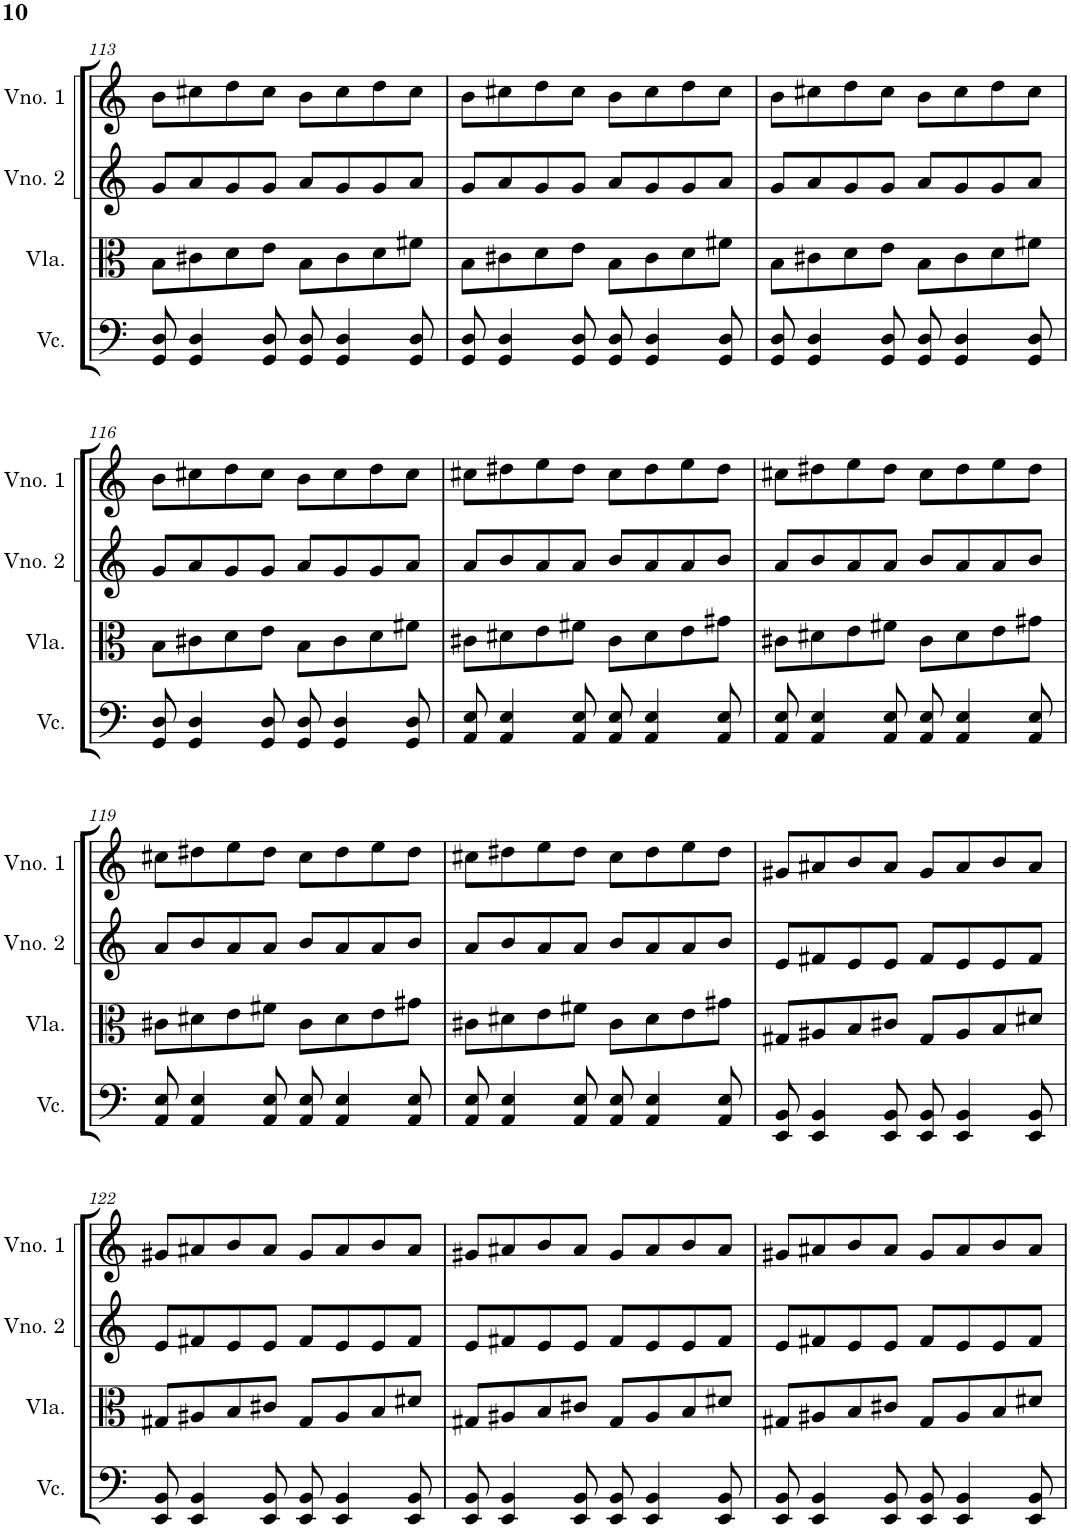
**kern	**kern	**kern	**kern
*part4	*part3	*part2	*part1
*staff4	*staff3	*staff2	*staff1
*I"Violoncelo	*I"Viola	*I"Violino 2	*I"Violino 1
*I'Vc.	*I'Vla.	*I'Vno. 2	*I'Vno. 1
!!LO:PB:g=z
*clefF4	*clefC3	*clefG2	*clefG2
*k[]	*k[]	*k[]	*k[]
*M4/4	*M4/4	*M4/4	*M4/4
=113	=113	=113	=113
8GG/ 8D/	8B\L	8g/L	8b\L
4GG/ 4D/	8c#X\	8a/	8cc#X\
.	8d\	8g/	8dd\
8GG/ 8D/	8e\J	8g/J	8cc#\J
8GG/ 8D/	8B\L	8a/L	8b\L
4GG/ 4D/	8c#\	8g/	8cc#\
.	8d\	8g/	8dd\
8GG/ 8D/	8f#X\J	8a/J	8cc#\J
=114	=114	=114	=114
8GG/ 8D/	8B\L	8g/L	8b\L
4GG/ 4D/	8c#X\	8a/	8cc#X\
.	8d\	8g/	8dd\
8GG/ 8D/	8e\J	8g/J	8cc#\J
8GG/ 8D/	8B\L	8a/L	8b\L
4GG/ 4D/	8c#\	8g/	8cc#\
.	8d\	8g/	8dd\
8GG/ 8D/	8f#X\J	8a/J	8cc#\J
=115	=115	=115	=115
8GG/ 8D/	8B\L	8g/L	8b\L
4GG/ 4D/	8c#X\	8a/	8cc#X\
.	8d\	8g/	8dd\
8GG/ 8D/	8e\J	8g/J	8cc#\J
8GG/ 8D/	8B\L	8a/L	8b\L
4GG/ 4D/	8c#\	8g/	8cc#\
.	8d\	8g/	8dd\
8GG/ 8D/	8f#X\J	8a/J	8cc#\J
!!LO:LB:g=z
=116	=116	=116	=116
8GG/ 8D/	8B\L	8g/L	8b\L
4GG/ 4D/	8c#X\	8a/	8cc#X\
.	8d\	8g/	8dd\
8GG/ 8D/	8e\J	8g/J	8cc#\J
8GG/ 8D/	8B\L	8a/L	8b\L
4GG/ 4D/	8c#\	8g/	8cc#\
.	8d\	8g/	8dd\
8GG/ 8D/	8f#X\J	8a/J	8cc#\J
=117	=117	=117	=117
8AA/ 8E/	8c#X\L	8a/L	8cc#X\L
4AA/ 4E/	8d#X\	8b/	8dd#X\
.	8e\	8a/	8ee\
8AA/ 8E/	8f#X\J	8a/J	8dd#\J
8AA/ 8E/	8c#\L	8b/L	8cc#\L
4AA/ 4E/	8d#\	8a/	8dd#\
.	8e\	8a/	8ee\
8AA/ 8E/	8g#X\J	8b/J	8dd#\J
=118	=118	=118	=118
8AA/ 8E/	8c#X\L	8a/L	8cc#X\L
4AA/ 4E/	8d#X\	8b/	8dd#X\
.	8e\	8a/	8ee\
8AA/ 8E/	8f#X\J	8a/J	8dd#\J
8AA/ 8E/	8c#\L	8b/L	8cc#\L
4AA/ 4E/	8d#\	8a/	8dd#\
.	8e\	8a/	8ee\
8AA/ 8E/	8g#X\J	8b/J	8dd#\J
!!LO:LB:g=z
=119	=119	=119	=119
8AA/ 8E/	8c#X\L	8a/L	8cc#X\L
4AA/ 4E/	8d#X\	8b/	8dd#X\
.	8e\	8a/	8ee\
8AA/ 8E/	8f#X\J	8a/J	8dd#\J
8AA/ 8E/	8c#\L	8b/L	8cc#\L
4AA/ 4E/	8d#\	8a/	8dd#\
.	8e\	8a/	8ee\
8AA/ 8E/	8g#X\J	8b/J	8dd#\J
=120	=120	=120	=120
8AA/ 8E/	8c#X\L	8a/L	8cc#X\L
4AA/ 4E/	8d#X\	8b/	8dd#X\
.	8e\	8a/	8ee\
8AA/ 8E/	8f#X\J	8a/J	8dd#\J
8AA/ 8E/	8c#\L	8b/L	8cc#\L
4AA/ 4E/	8d#\	8a/	8dd#\
.	8e\	8a/	8ee\
8AA/ 8E/	8g#X\J	8b/J	8dd#\J
=121	=121	=121	=121
8EE/ 8BB/	8G#X/L	8e/L	8g#X/L
4EE/ 4BB/	8A#X/	8f#X/	8a#X/
.	8B/	8e/	8b/
8EE/ 8BB/	8c#X/J	8e/J	8a#/J
8EE/ 8BB/	8G#/L	8f#/L	8g#/L
4EE/ 4BB/	8A#/	8e/	8a#/
.	8B/	8e/	8b/
8EE/ 8BB/	8d#X/J	8f#/J	8a#/J
!!LO:LB:g=z
=122	=122	=122	=122
8EE/ 8BB/	8G#X/L	8e/L	8g#X/L
4EE/ 4BB/	8A#X/	8f#X/	8a#X/
.	8B/	8e/	8b/
8EE/ 8BB/	8c#X/J	8e/J	8a#/J
8EE/ 8BB/	8G#/L	8f#/L	8g#/L
4EE/ 4BB/	8A#/	8e/	8a#/
.	8B/	8e/	8b/
8EE/ 8BB/	8d#X/J	8f#/J	8a#/J
=123	=123	=123	=123
8EE/ 8BB/	8G#X/L	8e/L	8g#X/L
4EE/ 4BB/	8A#X/	8f#X/	8a#X/
.	8B/	8e/	8b/
8EE/ 8BB/	8c#X/J	8e/J	8a#/J
8EE/ 8BB/	8G#/L	8f#/L	8g#/L
4EE/ 4BB/	8A#/	8e/	8a#/
.	8B/	8e/	8b/
8EE/ 8BB/	8d#X/J	8f#/J	8a#/J
=124	=124	=124	=124
8EE/ 8BB/	8G#X/L	8e/L	8g#X/L
4EE/ 4BB/	8A#X/	8f#X/	8a#X/
.	8B/	8e/	8b/
8EE/ 8BB/	8c#X/J	8e/J	8a#/J
8EE/ 8BB/	8G#/L	8f#/L	8g#/L
4EE/ 4BB/	8A#/	8e/	8a#/
.	8B/	8e/	8b/
8EE/ 8BB/	8d#X/J	8f#/J	8a#/J
=	=	=	=
*-	*-	*-	*-
